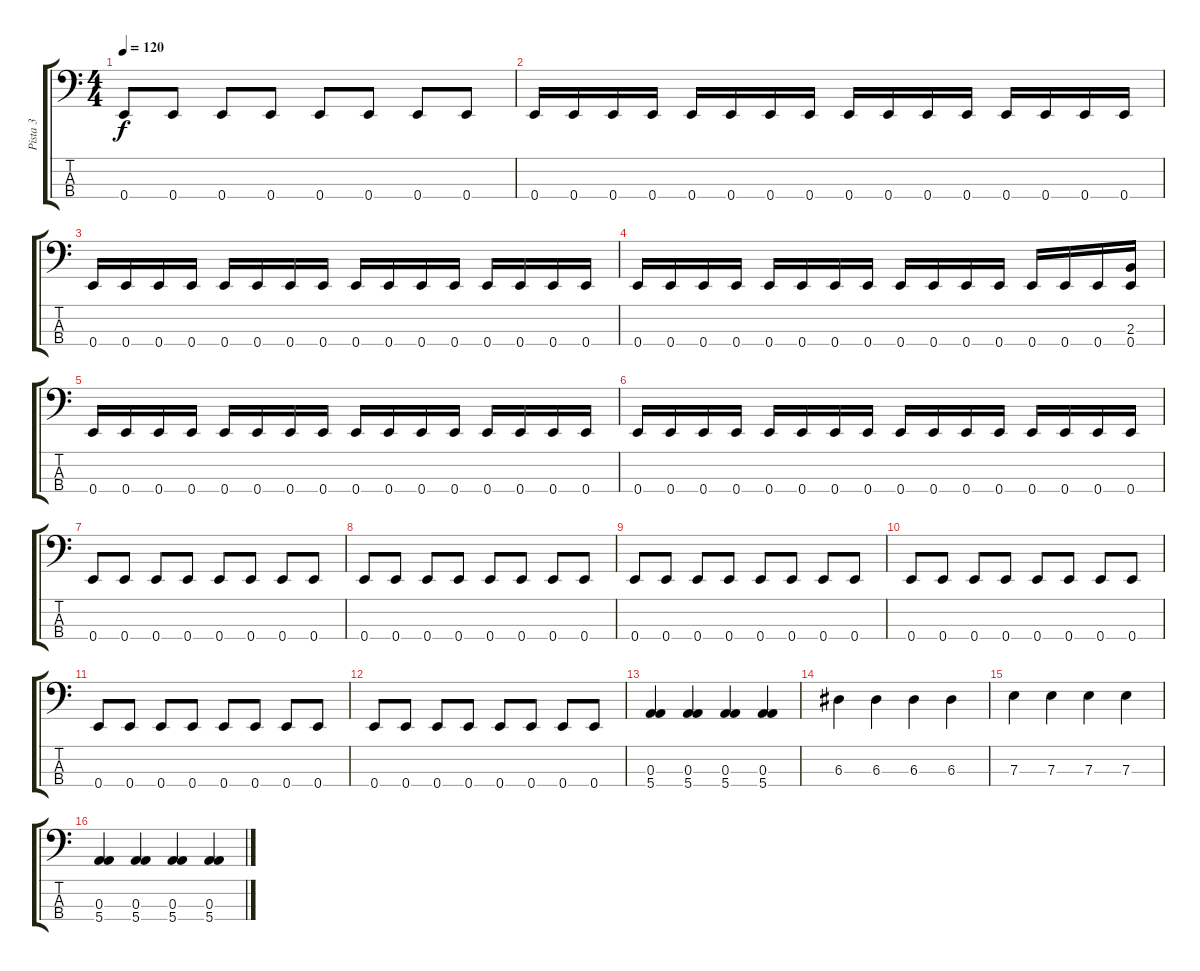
\track ("Pista 3" "Pista 3") {instrument electricbassfinger}
\staff {score tabs}
\tuning (G2 D2 A1 E1) {hide}
\ts (4 4)
\tempo 120
\clef f4
\ks c
0.4.8{dy f} 0.4.8 0.4.8 0.4.8 0.4.8 0.4.8 0.4.8 0.4.8 |
0.4.16 0.4.16 0.4.16 0.4.16 0.4.16 0.4.16 0.4.16 0.4.16 0.4.16 0.4.16 0.4.16 0.4.16 0.4.16 0.4.16 0.4.16 0.4.16 |
0.4.16 0.4.16 0.4.16 0.4.16 0.4.16 0.4.16 0.4.16 0.4.16 0.4.16 0.4.16 0.4.16 0.4.16 0.4.16 0.4.16 0.4.16 0.4.16 |
0.4.16 0.4.16 0.4.16 0.4.16 0.4.16 0.4.16 0.4.16 0.4.16 0.4.16 0.4.16 0.4.16 0.4.16 0.4.16 0.4.16 0.4.16 (2.3 0.4).16 |
0.4.16 0.4.16 0.4.16 0.4.16 0.4.16 0.4.16 0.4.16 0.4.16 0.4.16 0.4.16 0.4.16 0.4.16 0.4.16 0.4.16 0.4.16 0.4.16 |
0.4.16 0.4.16 0.4.16 0.4.16 0.4.16 0.4.16 0.4.16 0.4.16 0.4.16 0.4.16 0.4.16 0.4.16 0.4.16 0.4.16 0.4.16 0.4.16 |
0.4.8 0.4.8 0.4.8 0.4.8 0.4.8 0.4.8 0.4.8 0.4.8 |
0.4.8 0.4.8 0.4.8 0.4.8 0.4.8 0.4.8 0.4.8 0.4.8 |
0.4.8 0.4.8 0.4.8 0.4.8 0.4.8 0.4.8 0.4.8 0.4.8 |
0.4.8 0.4.8 0.4.8 0.4.8 0.4.8 0.4.8 0.4.8 0.4.8 |
0.4.8 0.4.8 0.4.8 0.4.8 0.4.8 0.4.8 0.4.8 0.4.8 |
0.4.8 0.4.8 0.4.8 0.4.8 0.4.8 0.4.8 0.4.8 0.4.8 |
(0.3 5.4).4 (0.3 5.4).4 (0.3 5.4).4 (0.3 5.4).4 |
6.3.4 6.3.4 6.3.4 6.3.4 |
7.3.4 7.3.4 7.3.4 7.3.4 |
(0.3 5.4).4 (0.3 5.4).4 (0.3 5.4).4 (0.3 5.4).4
